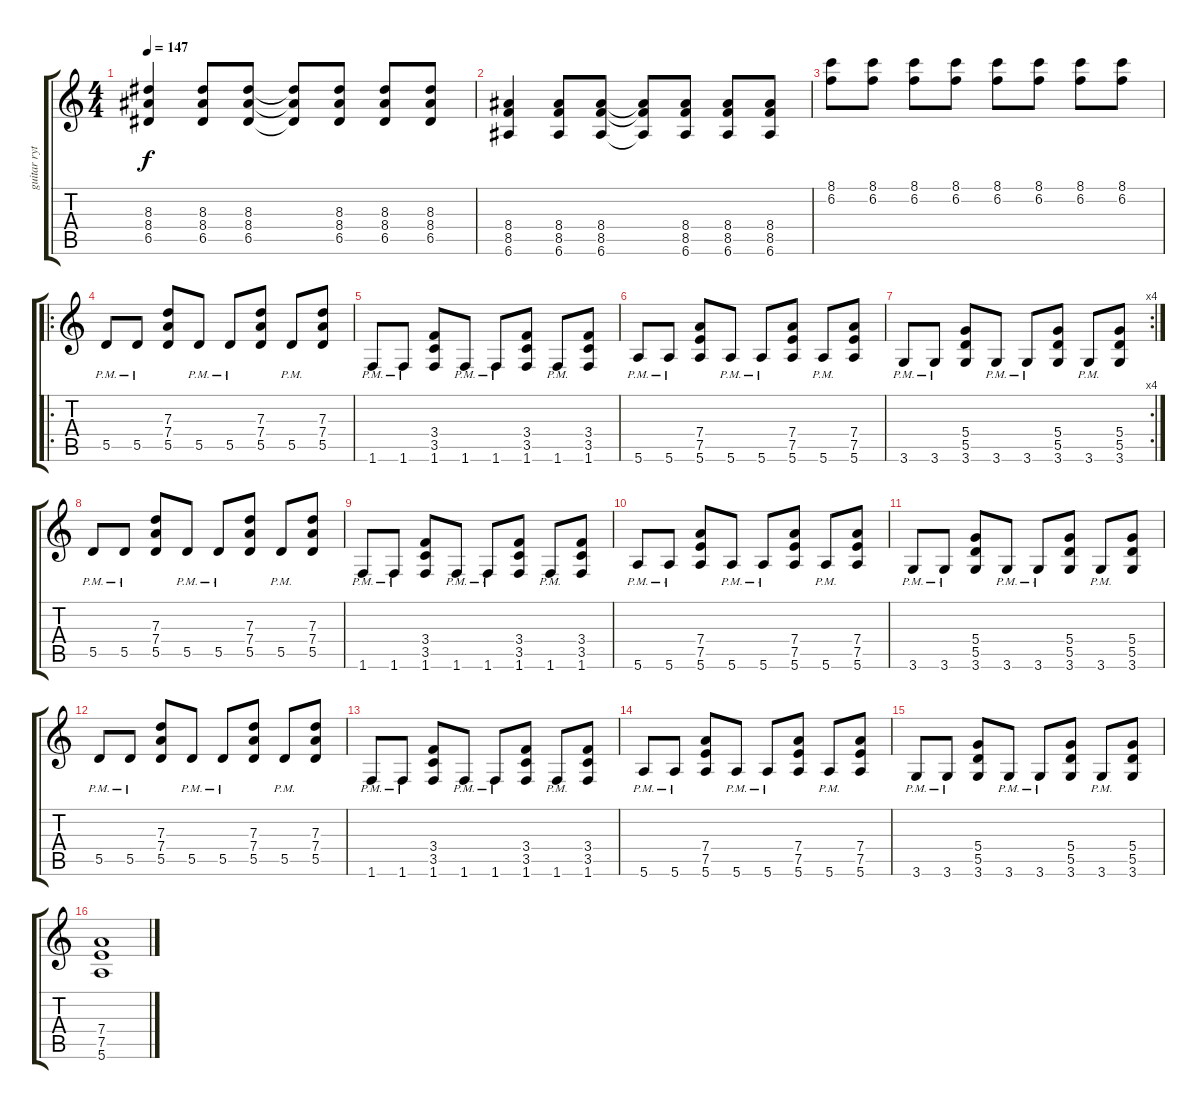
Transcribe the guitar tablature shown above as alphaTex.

\track ("guitar rythmik/solo" "guitar ryt") {instrument distortionguitar}
\staff {score tabs}
\tuning (E4 B3 G3 D3 A2 E2) {hide}
\ts (4 4)
\tempo 147
\clef g2
\ks c
(8.3 8.4 6.5).4{dy f} (8.3 8.4 6.5).8 (8.3 8.4 6.5).8 (8.3{t} 8.4{t} 6.5{t}).8 (8.3 8.4 6.5).8 (8.3 8.4 6.5).8 (8.3 8.4 6.5).8 |
(8.4 8.5 6.6).4 (8.4 8.5 6.6).8 (8.4 8.5 6.6).8 (8.4{t} 8.5{t} 6.6{t}).8 (8.4 8.5 6.6).8 (8.4 8.5 6.6).8 (8.4 8.5 6.6).8 |
(8.1 6.2).8 (8.1 6.2).8 (8.1 6.2).8 (8.1 6.2).8 (8.1 6.2).8 (8.1 6.2).8 (8.1 6.2).8 (8.1 6.2).8 |
\ro
5.5{pm}.8 5.5{pm}.8 (7.3 7.4 5.5).8 5.5{pm}.8 5.5{pm}.8 (7.3 7.4 5.5).8 5.5{pm}.8 (7.3 7.4 5.5).8 |
1.6{pm}.8 1.6{pm}.8 (3.4 3.5 1.6).8 1.6{pm}.8 1.6{pm}.8 (3.4 3.5 1.6).8 1.6{pm}.8 (3.4 3.5 1.6).8 |
5.6{pm}.8 5.6{pm}.8 (7.4 7.5 5.6).8 5.6{pm}.8 5.6{pm}.8 (7.4 7.5 5.6).8 5.6{pm}.8 (7.4 7.5 5.6).8 |
\rc 4
3.6{pm}.8 3.6{pm}.8 (5.4 5.5 3.6).8 3.6{pm}.8 3.6{pm}.8 (5.4 5.5 3.6).8 3.6{pm}.8 (5.4 5.5 3.6).8 |
5.5{pm}.8 5.5{pm}.8 (7.3 7.4 5.5).8 5.5{pm}.8 5.5{pm}.8 (7.3 7.4 5.5).8 5.5{pm}.8 (7.3 7.4 5.5).8 |
1.6{pm}.8 1.6{pm}.8 (3.4 3.5 1.6).8 1.6{pm}.8 1.6{pm}.8 (3.4 3.5 1.6).8 1.6{pm}.8 (3.4 3.5 1.6).8 |
5.6{pm}.8 5.6{pm}.8 (7.4 7.5 5.6).8 5.6{pm}.8 5.6{pm}.8 (7.4 7.5 5.6).8 5.6{pm}.8 (7.4 7.5 5.6).8 |
3.6{pm}.8 3.6{pm}.8 (5.4 5.5 3.6).8 3.6{pm}.8 3.6{pm}.8 (5.4 5.5 3.6).8 3.6{pm}.8 (5.4 5.5 3.6).8 |
5.5{pm}.8 5.5{pm}.8 (7.3 7.4 5.5).8 5.5{pm}.8 5.5{pm}.8 (7.3 7.4 5.5).8 5.5{pm}.8 (7.3 7.4 5.5).8 |
1.6{pm}.8 1.6{pm}.8 (3.4 3.5 1.6).8 1.6{pm}.8 1.6{pm}.8 (3.4 3.5 1.6).8 1.6{pm}.8 (3.4 3.5 1.6).8 |
5.6{pm}.8 5.6{pm}.8 (7.4 7.5 5.6).8 5.6{pm}.8 5.6{pm}.8 (7.4 7.5 5.6).8 5.6{pm}.8 (7.4 7.5 5.6).8 |
3.6{pm}.8 3.6{pm}.8 (5.4 5.5 3.6).8 3.6{pm}.8 3.6{pm}.8 (5.4 5.5 3.6).8 3.6{pm}.8 (5.4 5.5 3.6).8 |
(7.4 7.5 5.6).1{volume 14}
